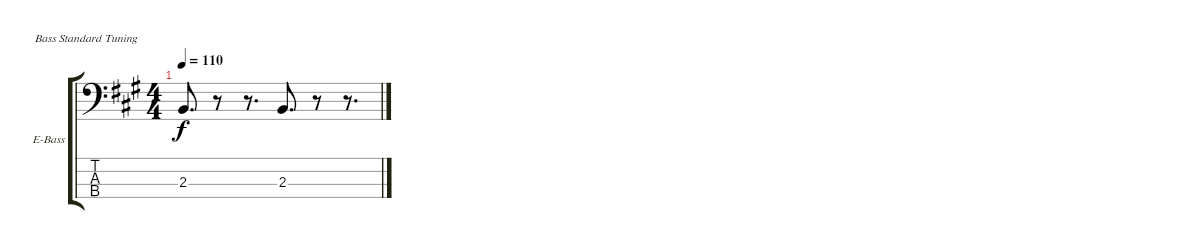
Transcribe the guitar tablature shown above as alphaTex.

\bracketExtendMode groupsimilarinstruments
\firstSystemTrackNameOrientation horizontal
\otherSystemsTrackNameOrientation horizontal
\track ("Bass" "E-Bass") {instrument electricbassfinger}
\staff {score tabs}
\tuning (G2 D2 A1 E1)
\ts (4 4)
\tempo 110
\clef f4
\ks a
2.3.8{d dy f} r.8 r.8{d} 2.3.8{d} r.8 r.8{d}
